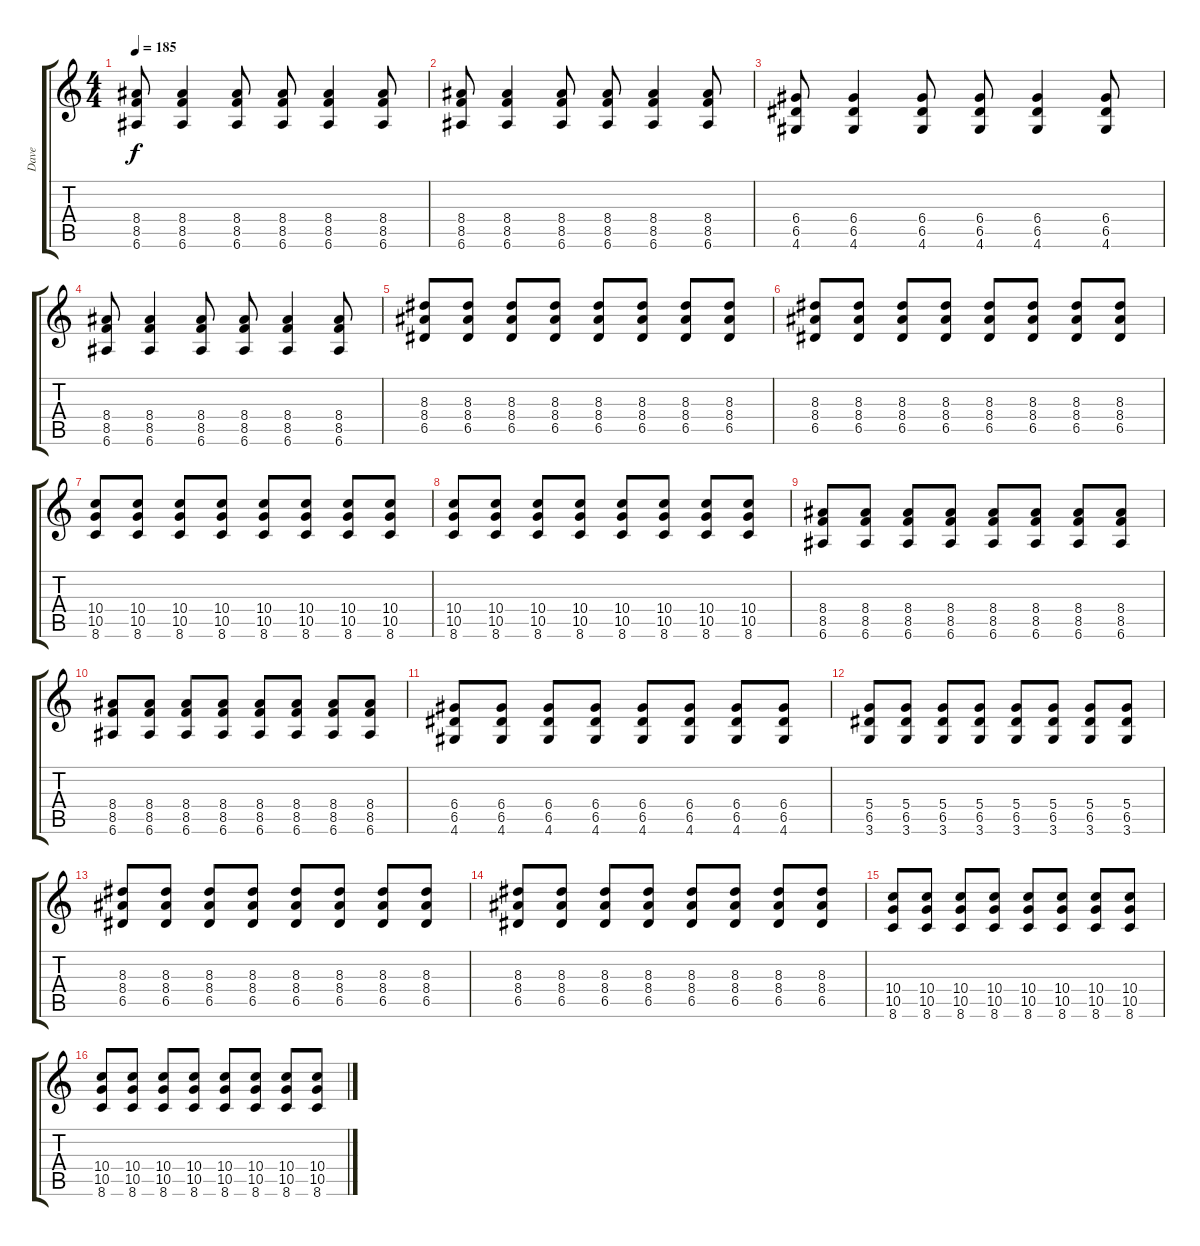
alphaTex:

\track ("Dave" "Dave") {instrument distortionguitar}
\staff {score tabs}
\tuning (E4 B3 G3 D3 A2 E2) {hide}
\ts (4 4)
\tempo 185
\clef g2
\ks c
(8.4 8.5 6.6).8{dy f} (8.4 8.5 6.6).4 (8.4 8.5 6.6).8 (8.4 8.5 6.6).8 (8.4 8.5 6.6).4 (8.4 8.5 6.6).8 |
(8.4 8.5 6.6).8 (8.4 8.5 6.6).4 (8.4 8.5 6.6).8 (8.4 8.5 6.6).8 (8.4 8.5 6.6).4 (8.4 8.5 6.6).8 |
(6.4 6.5 4.6).8 (6.4 6.5 4.6).4 (6.4 6.5 4.6).8 (6.4 6.5 4.6).8 (6.4 6.5 4.6).4 (6.4 6.5 4.6).8 |
(8.4 8.5 6.6).8 (8.4 8.5 6.6).4 (8.4 8.5 6.6).8 (8.4 8.5 6.6).8 (8.4 8.5 6.6).4 (8.4 8.5 6.6).8 |
(8.3 8.4 6.5).8 (8.3 8.4 6.5).8 (8.3 8.4 6.5).8 (8.3 8.4 6.5).8 (8.3 8.4 6.5).8 (8.3 8.4 6.5).8 (8.3 8.4 6.5).8 (8.3 8.4 6.5).8 |
(8.3 8.4 6.5).8 (8.3 8.4 6.5).8 (8.3 8.4 6.5).8 (8.3 8.4 6.5).8 (8.3 8.4 6.5).8 (8.3 8.4 6.5).8 (8.3 8.4 6.5).8 (8.3 8.4 6.5).8 |
(10.4 10.5 8.6).8 (10.4 10.5 8.6).8 (10.4 10.5 8.6).8 (10.4 10.5 8.6).8 (10.4 10.5 8.6).8 (10.4 10.5 8.6).8 (10.4 10.5 8.6).8 (10.4 10.5 8.6).8 |
(10.4 10.5 8.6).8 (10.4 10.5 8.6).8 (10.4 10.5 8.6).8 (10.4 10.5 8.6).8 (10.4 10.5 8.6).8 (10.4 10.5 8.6).8 (10.4 10.5 8.6).8 (10.4 10.5 8.6).8 |
(8.4 8.5 6.6).8 (8.4 8.5 6.6).8 (8.4 8.5 6.6).8 (8.4 8.5 6.6).8 (8.4 8.5 6.6).8 (8.4 8.5 6.6).8 (8.4 8.5 6.6).8 (8.4 8.5 6.6).8 |
(8.4 8.5 6.6).8 (8.4 8.5 6.6).8 (8.4 8.5 6.6).8 (8.4 8.5 6.6).8 (8.4 8.5 6.6).8 (8.4 8.5 6.6).8 (8.4 8.5 6.6).8 (8.4 8.5 6.6).8 |
(6.4 6.5 4.6).8 (6.4 6.5 4.6).8 (6.4 6.5 4.6).8 (6.4 6.5 4.6).8 (6.4 6.5 4.6).8 (6.4 6.5 4.6).8 (6.4 6.5 4.6).8 (6.4 6.5 4.6).8 |
(5.4 6.5 3.6).8 (5.4 6.5 3.6).8 (5.4 6.5 3.6).8 (5.4 6.5 3.6).8 (5.4 6.5 3.6).8 (5.4 6.5 3.6).8 (5.4 6.5 3.6).8 (5.4 6.5 3.6).8 |
(8.3 8.4 6.5).8 (8.3 8.4 6.5).8 (8.3 8.4 6.5).8 (8.3 8.4 6.5).8 (8.3 8.4 6.5).8 (8.3 8.4 6.5).8 (8.3 8.4 6.5).8 (8.3 8.4 6.5).8 |
(8.3 8.4 6.5).8 (8.3 8.4 6.5).8 (8.3 8.4 6.5).8 (8.3 8.4 6.5).8 (8.3 8.4 6.5).8 (8.3 8.4 6.5).8 (8.3 8.4 6.5).8 (8.3 8.4 6.5).8 |
(10.4 10.5 8.6).8 (10.4 10.5 8.6).8 (10.4 10.5 8.6).8 (10.4 10.5 8.6).8 (10.4 10.5 8.6).8 (10.4 10.5 8.6).8 (10.4 10.5 8.6).8 (10.4 10.5 8.6).8 |
(10.4 10.5 8.6).8 (10.4 10.5 8.6).8 (10.4 10.5 8.6).8 (10.4 10.5 8.6).8 (10.4 10.5 8.6).8 (10.4 10.5 8.6).8 (10.4 10.5 8.6).8 (10.4 10.5 8.6).8
